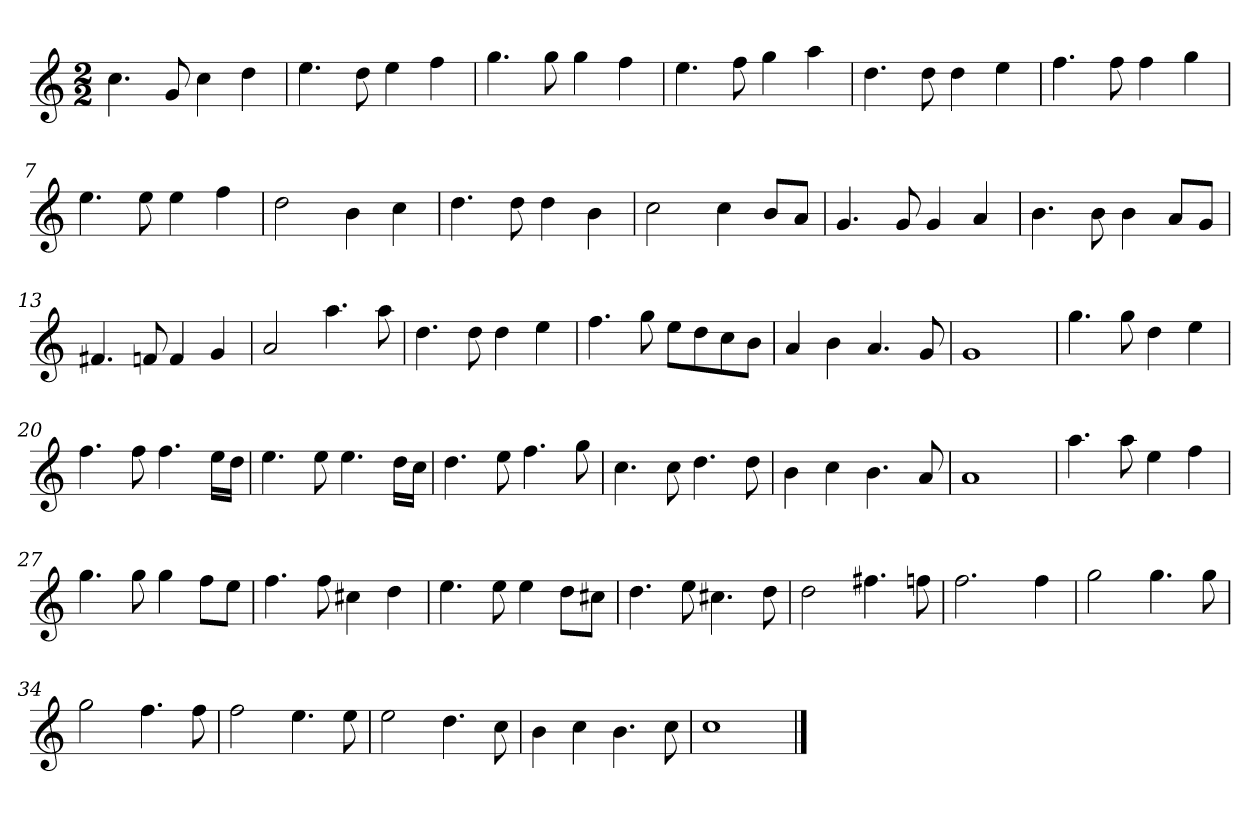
**kern
*part1
*staff1
*k[]
*M2/2
*MM120
=1
4.cc
8g
4cc
4dd
=2
4.ee
8dd
4ee
4ff
=3
4.gg
8gg
4gg
4ff
=4
4.ee
8ff
4gg
4aa
=5
4.dd
8dd
4dd
4ee
=6
4.ff
8ff
4ff
4gg
=7
4.ee
8ee
4ee
4ff
=8
2dd
4b
4cc
=9
4.dd
8dd
4dd
4b
=10
2cc
4cc
8bL
8aJ
=11
4.g
8g
4g
4a
=12
4.b
8b
4b
8aL
8gJ
=13
4.f#X
8fn
4f
4g
=14
2a
4.aa
8aa
=15
4.dd
8dd
4dd
4ee
=16
4.ff
8gg
8eeL
8dd
8cc
8bJ
=17
4a
4b
4.a
8g
=18
1g
=19
4.gg
8gg
4dd
4ee
=20
4.ff
8ff
4.ff
16eeLL
16ddJJ
=21
4.ee
8ee
4.ee
16ddLL
16ccJJ
=22
4.dd
8ee
4.ff
8gg
=23
4.cc
8cc
4.dd
8dd
=24
4b
4cc
4.b
8a
=25
1a
=26
4.aa
8aa
4ee
4ff
=27
4.gg
8gg
4gg
8ffL
8eeJ
=28
4.ff
8ff
4cc#X
4dd
=29
4.ee
8ee
4ee
8ddL
8cc#XJ
=30
4.dd
8ee
4.cc#X
8dd
=31
2dd
4.ff#X
8ffn
=32
2.ff
4ff
=33
2gg
4.gg
8gg
=34
2gg
4.ff
8ff
=35
2ff
4.ee
8ee
=36
2ee
4.dd
8cc
=37
4b
4cc
4.b
8cc
=38
1cc
==
*-
